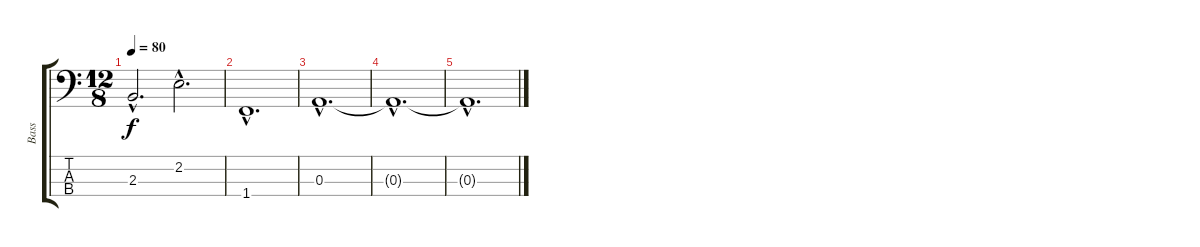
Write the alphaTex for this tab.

\track ("Bass" "Bass") {instrument electricbassfinger}
\staff {score tabs}
\tuning (G2 D2 A1 E1) {hide}
\ts (12 8)
\tempo 80
\clef f4
\ks c
2.3{hac}.2{d dy f} 2.2{hac}.2{d} |
1.4{hac t}.1{d} |
0.3{hac}.1{d} |
0.3{hac t}.1{d} |
0.3{hac t}.1{d}
